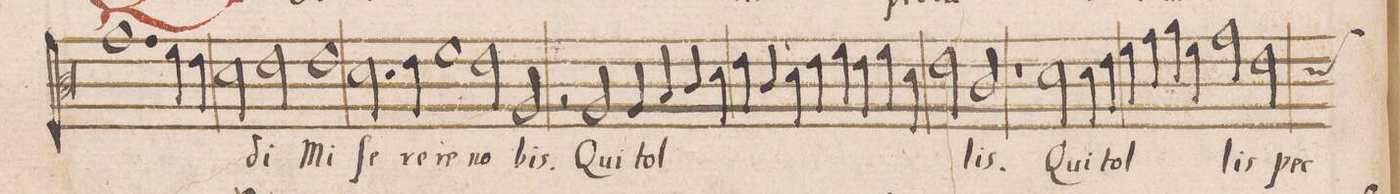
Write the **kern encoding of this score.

**kern	**text
*I"DISCANTVS	*
*clefC3	*
*k[]	*
*met(C|)	*
*M2/1	*
1.g	.
4f\	.
4e\	.
=65-	=65-
2d\	.
2e\	-di
1e	mi-
=66-	=66-
2.d\	-ſe-
4e\	-re-
1f	-re
=67-	=67-
2e\	no-
2A/	-bis.
2r	.
2A/	Qui
=68-	=68-
4A/	tol-
4B/	.
4c/	.
4d\	.
4e\	.
4c/	.
4d\	.
4e\	.
=69-	=69-
4f\	.
4e\	.
4f\	.
4d\	.
2e\	.
2c/	-lis.
=70-	=70-
1r	.
2d\	Qui
4d\	tol-
4e\	.
=71-	=71-
4f\	.
4g\	.
4a\	.
4f\	.
2g\	-lis
2e\	pec-
*custos:d	*
=72-	=72-
*-	*-
